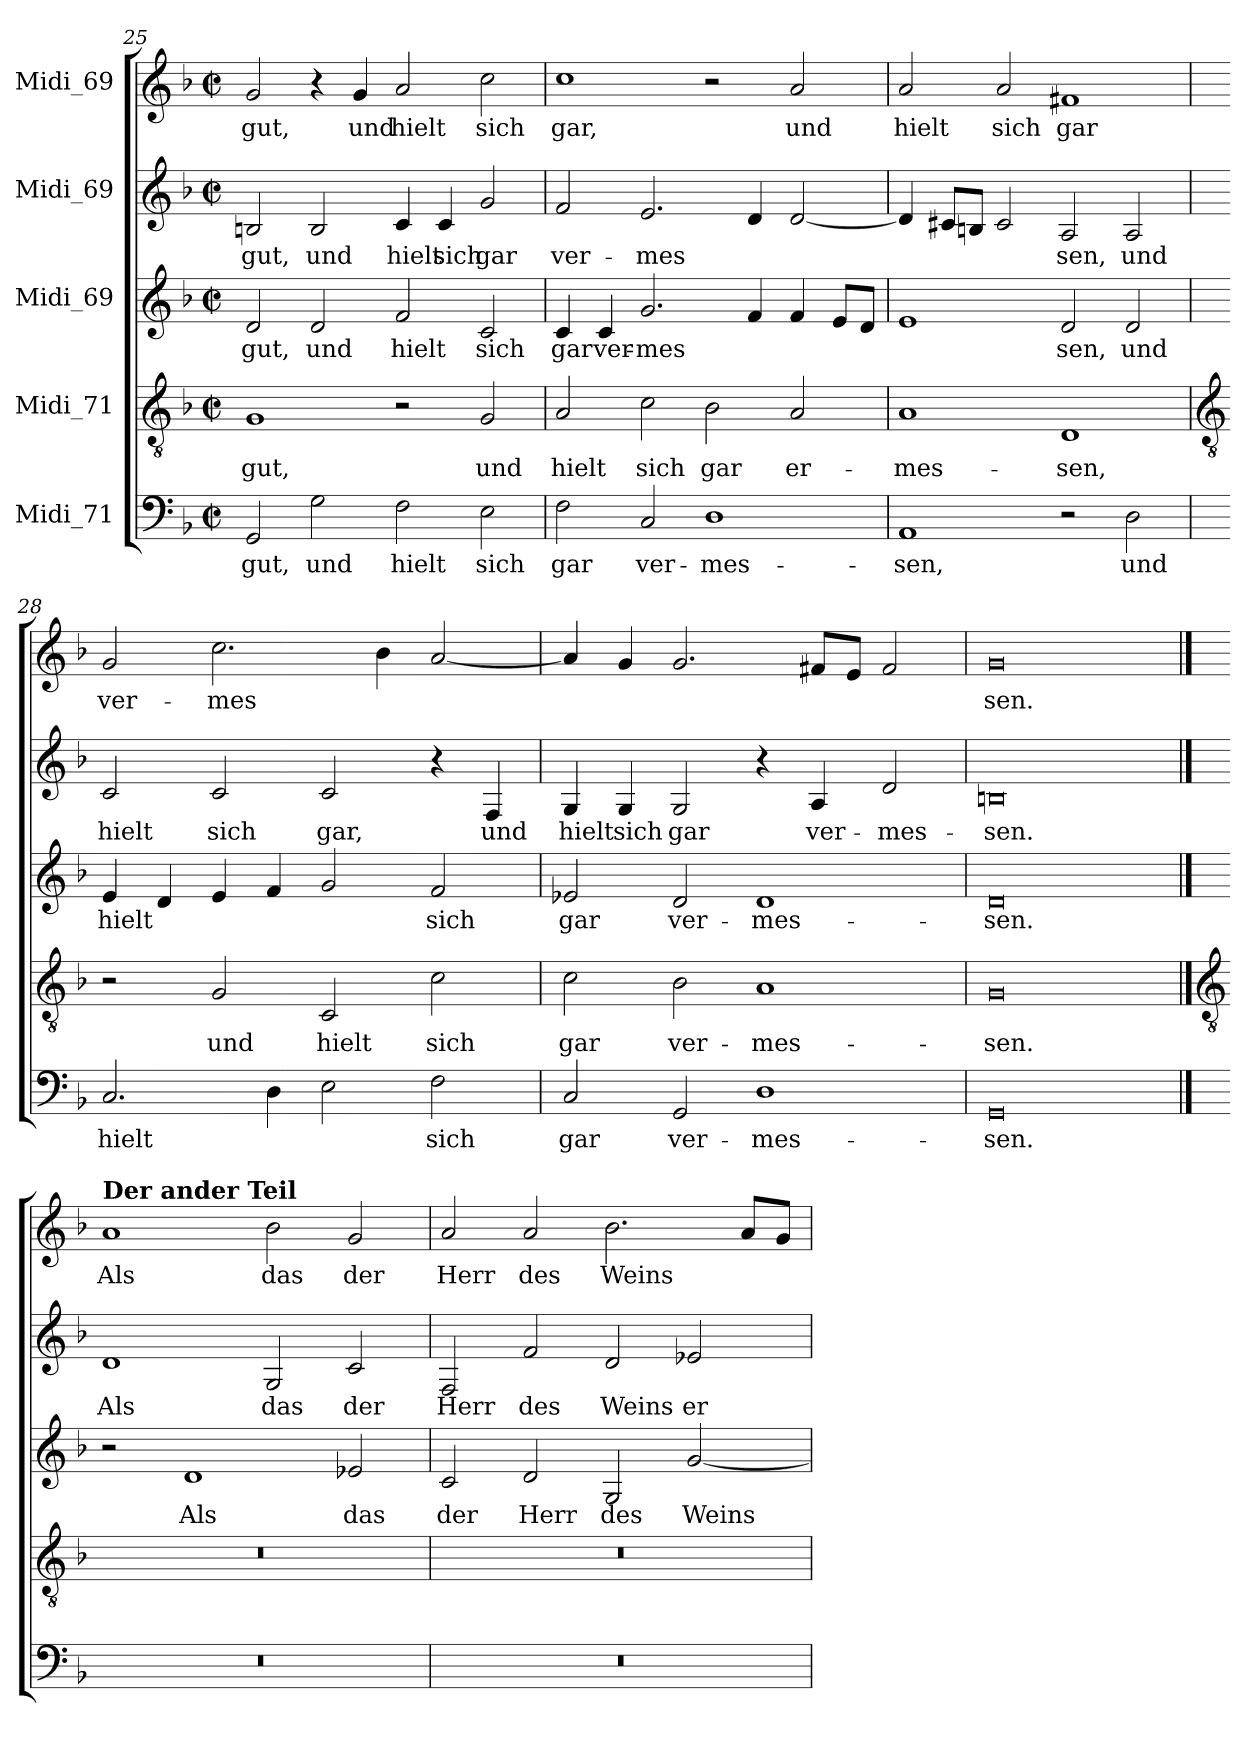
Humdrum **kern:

**kern	**text	**kern	**text	**kern	**text	**kern	**text	**kern	**text
*part5	*part5	*part4	*part4	*part3	*part3	*part2	*part2	*part1	*part1
*staff5	*staff5	*staff4	*staff4	*staff3	*staff3	*staff2	*staff2	*staff1	*staff1
*I"Midi_71	*	*I"Midi_71	*	*I"Midi_69	*	*I"Midi_69	*	*I"Midi_69	*
!!LO:LB:g=z
*clefF4	*	*clefGv2	*	*clefG2	*	*clefG2	*	*clefG2	*
*k[b-]	*	*k[b-]	*	*k[b-]	*	*k[b-]	*	*k[b-]	*
*F:	*	*F:	*	*F:	*	*F:	*	*F:	*
*M4/2	*	*M4/2	*	*M4/2	*	*M4/2	*	*M4/2	*
*met(c|)	*	*met(c|)	*	*met(c|)	*	*met(c|)	*	*met(c|)	*
=25	=25	=25	=25	=25	=25	=25	=25	=25	=25
!	!LO:LY:b	!	!LO:LY:b	!	!LO:LY:b	!	!LO:LY:b	!	!LO:LY:b
2GG	gut,	1G	gut,	2d	gut,	2Bn	gut,	2g	gut,
!	!LO:LY:b	!	!	!	!LO:LY:b	!	!LO:LY:b	!	!
2G	und	.	.	2d	und	2B	und	4r	.
!	!	!	!	!	!	!	!	!	!LO:LY:b
.	.	.	.	.	.	.	.	4g	und
!	!LO:LY:b	!	!	!	!LO:LY:b	!	!LO:LY:b	!	!LO:LY:b
2F	hielt	2r	.	2f	hielt	4c	hielt	2a	hielt
!	!	!	!	!	!	!	!LO:LY:b	!	!
.	.	.	.	.	.	4c	sich	.	.
!	!LO:LY:b	!	!LO:LY:b	!	!LO:LY:b	!	!LO:LY:b	!	!LO:LY:b
2E	sich	2G	und	2c	sich	2g	gar	2cc	sich
=26	=26	=26	=26	=26	=26	=26	=26	=26	=26
!	!LO:LY:b	!	!LO:LY:b	!	!LO:LY:b	!	!LO:LY:b	!	!LO:LY:b
2F	gar	2A	hielt	4c	gar	2f	ver-	1cc	gar,
!	!	!	!	!	!LO:LY:b	!	!	!	!
.	.	.	.	4c	ver-	.	.	.	.
!	!LO:LY:b	!	!LO:LY:b	!	!LO:LY:b	!	!LO:LY:b	!	!
2C	ver-	2c	sich	2.g	-mes	2.e	-mes	.	.
!	!LO:LY:b	!	!LO:LY:b	!	!	!	!	!	!
1D	-mes-	2B-	gar	.	.	.	.	2r	.
.	.	.	.	4f	.	4d	.	.	.
!	!	!	!LO:LY:b	!	!	!	!	!	!LO:LY:b
.	.	2A	er-	4f	.	[2d	.	2a	und
.	.	.	.	8eL	.	.	.	.	.
.	.	.	.	8dJ	.	.	.	.	.
=27	=27	=27	=27	=27	=27	=27	=27	=27	=27
!	!LO:LY:b	!	!LO:LY:b	!	!	!	!	!	!LO:LY:b
1AA	-sen,	1A	-mes-	1e	.	4d]	.	2a	hielt
.	.	.	.	.	.	8c#L	.	.	.
.	.	.	.	.	.	8BJ	.	.	.
!	!	!	!	!	!	!	!	!	!LO:LY:b
.	.	.	.	.	.	2c#	.	2a	sich
!	!	!	!LO:LY:b	!	!LO:LY:b	!	!LO:LY:b	!	!LO:LY:b
2r	.	1D	-sen,	2d	sen,	2A	sen,	1f#X	gar
!	!LO:LY:b	!	!	!	!LO:LY:b	!	!LO:LY:b	!	!
2D	und	.	.	2d	und	2A	und	.	.
!!LO:LB:g=z
=28	=28	=28	=28	=28	=28	=28	=28	=28	=28
*	*	*clefGv2	*	*	*	*	*	*	*
!	!LO:LY:b	!	!	!	!LO:LY:b	!	!LO:LY:b	!	!LO:LY:b
2.C	hielt	2r	.	4e	hielt	2c	hielt	2g	ver-
.	.	.	.	4d	.	.	.	.	.
!	!	!	!LO:LY:b	!	!	!	!LO:LY:b	!	!LO:LY:b
.	.	2G	und	4e	.	2c	sich	2.cc	-mes
4D	.	.	.	4f	.	.	.	.	.
!	!	!	!LO:LY:b	!	!	!	!LO:LY:b	!	!
2E	.	2C	hielt	2g	.	2c	gar,	.	.
.	.	.	.	.	.	.	.	4b-	.
!	!LO:LY:b	!	!LO:LY:b	!	!LO:LY:b	!	!	!	!
2F	sich	2c	sich	2f	sich	4r	.	[2a	.
!	!	!	!	!	!	!	!LO:LY:b	!	!
.	.	.	.	.	.	4F	und	.	.
=29	=29	=29	=29	=29	=29	=29	=29	=29	=29
!	!LO:LY:b	!	!LO:LY:b	!	!LO:LY:b	!	!LO:LY:b	!	!
2C	gar	2c	gar	2e-X	gar	4G	hielt	4a]	.
!	!	!	!	!	!	!	!LO:LY:b	!	!
.	.	.	.	.	.	4G	sich	4g	.
!	!LO:LY:b	!	!LO:LY:b	!	!LO:LY:b	!	!LO:LY:b	!	!
2GG	ver-	2B-	ver-	2d	ver-	2G	gar	2.g	.
!	!LO:LY:b	!	!LO:LY:b	!	!LO:LY:b	!	!	!	!
1D	-mes-	1A	-mes-	1d	-mes-	4r	.	.	.
!	!	!	!	!	!	!	!LO:LY:b	!	!
.	.	.	.	.	.	4A	ver-	8f#L	.
.	.	.	.	.	.	.	.	8eJ	.
!	!	!	!	!	!	!	!LO:LY:b	!	!
.	.	.	.	.	.	2d	-mes-	2f#	.
=30	=30	=30	=30	=30	=30	=30	=30	=30	=30
!	!LO:LY:b	!	!LO:LY:b	!	!LO:LY:b	!	!LO:LY:b	!	!LO:LY:b
0GG	-sen.	0G	-sen.	0d	-sen.	0Bn	-sen.	0g	sen.
!!LO:LB:g=z
==31	==31	==31	==31	==31	==31	==31	==31	==31	==31
*	*	*clefGv2	*	*	*	*	*	*	*
!	!	!	!	!	!	!	!	!LO:TX:a:B:t=Der ander Teil	!
!	!	!	!	!	!	!	!LO:LY:b	!	!LO:LY:b
0r	.	0r	.	2r	.	1d	Als	1a	Als
!	!	!	!	!	!LO:LY:b	!	!	!	!
.	.	.	.	1d	Als	.	.	.	.
!	!	!	!	!	!	!	!LO:LY:b	!	!LO:LY:b
.	.	.	.	.	.	2G	das	2b-	das
!	!	!	!	!	!LO:LY:b	!	!LO:LY:b	!	!LO:LY:b
.	.	.	.	2e-X	das	2c	der	2g	der
=32	=32	=32	=32	=32	=32	=32	=32	=32	=32
!	!	!	!	!	!LO:LY:b	!	!LO:LY:b	!	!LO:LY:b
0r	.	0r	.	2c	der	2F	Herr	2a	Herr
!	!	!	!	!	!LO:LY:b	!	!LO:LY:b	!	!LO:LY:b
.	.	.	.	2d	Herr	2f	des	2a	des
!	!	!	!	!	!LO:LY:b	!	!LO:LY:b	!	!LO:LY:b
.	.	.	.	2G	des	2d	Weins	2.b-	Weins
!	!	!	!	!	!LO:LY:b	!	!LO:LY:b	!	!
.	.	.	.	[2g	Weins	2e-X	er-	.	.
.	.	.	.	.	.	.	.	8aL	.
.	.	.	.	.	.	.	.	8gJ	.
=	=	=	=	=	=	=	=	=	=
*-	*-	*-	*-	*-	*-	*-	*-	*-	*-
